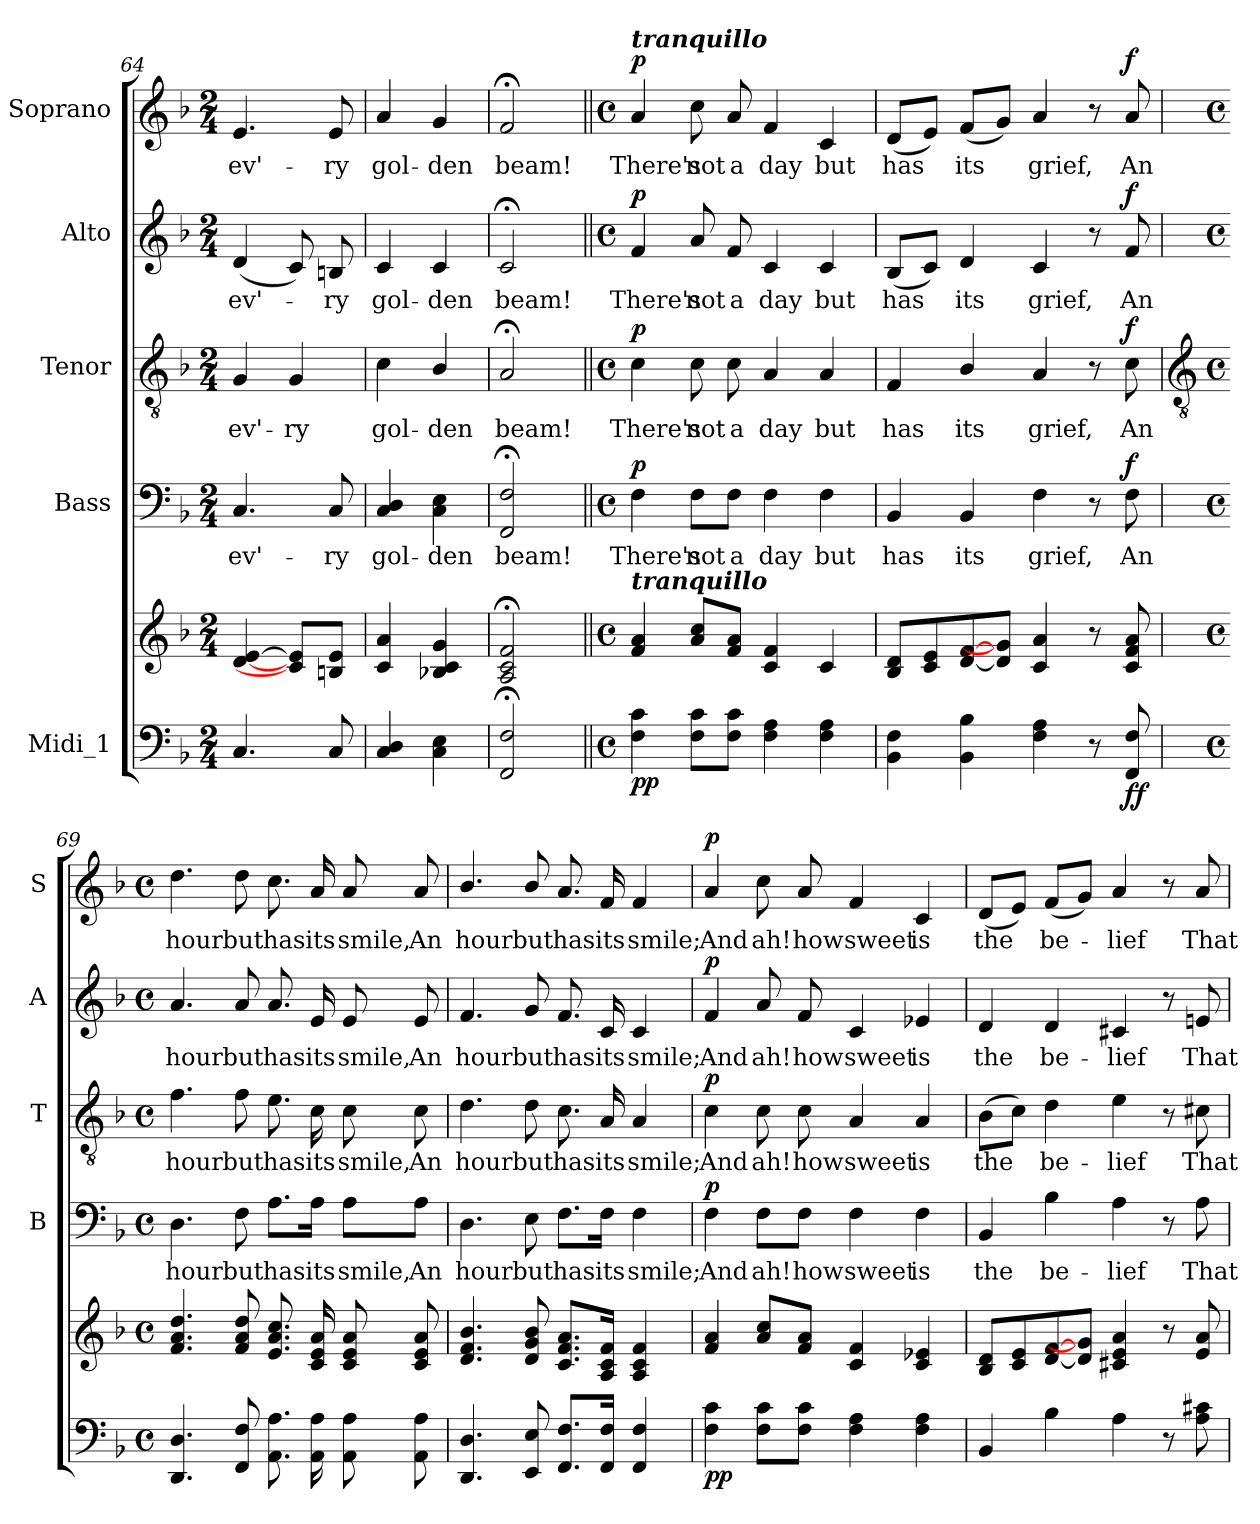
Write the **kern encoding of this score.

**kern	**kern	**dynam	**kern	**text	**dynam	**kern	**text	**dynam	**kern	**text	**dynam	**kern	**text	**dynam
*part5	*part5	*part5	*part4	*part4	*part4	*part3	*part3	*part3	*part2	*part2	*part2	*part1	*part1	*part1
*staff6	*staff5	*staff5/6	*staff4	*staff4	*staff4	*staff3	*staff3	*staff3	*staff2	*staff2	*staff2	*staff1	*staff1	*staff1
*I"Midi_1	*	*	*I"Bass	*	*	*I"Tenor	*	*	*I"Alto	*	*	*I"Soprano	*	*
*	*	*	*I'B	*	*	*I'T	*	*	*I'A	*	*	*I'S	*	*
*clefF4	*clefG2	*	*clefF4	*	*	*clefGv2	*	*	*clefG2	*	*	*clefG2	*	*
*k[b-]	*k[b-]	*	*k[b-]	*	*	*k[b-]	*	*	*k[b-]	*	*	*k[b-]	*	*
*F:	*F:	*	*F:	*	*	*F:	*	*	*F:	*	*	*F:	*	*
*M2/4	*M2/4	*	*M2/4	*	*	*M2/4	*	*	*M2/4	*	*	*M2/4	*	*
=64	=64	=64	=64	=64	=64	=64	=64	=64	=64	=64	=64	=64	=64	=64
!	!	!	!	!LO:LY:b	!	!	!LO:LY:b	!	!	!LO:LY:b	!	!	!LO:LY:b	!
4.C	[4d [4e	.	4.C	ev'-	.	4G	ev'-	.	(<4d	ev'-	.	4.e	ev'-	.
!	!	!	!	!	!	!	!LO:LY:b	!	!	!	!	!	!	!
.	8c] 8e]L	.	.	.	.	4G	-ry	.	8c)	.	.	.	.	.
!	!	!	!	!LO:LY:b	!	!	!	!	!	!LO:LY:b	!	!	!LO:LY:b	!
8C	8Bn 8eJ	.	8C	-ry	.	.	.	.	8Bn	ry	.	8e	-ry	.
=65	=65	=65	=65	=65	=65	=65	=65	=65	=65	=65	=65	=65	=65	=65
!	!	!	!	!LO:LY:b	!	!	!LO:LY:b	!	!	!LO:LY:b	!	!	!LO:LY:b	!
4C 4D	4c 4a	.	4C 4D	gol-	.	4c	gol-	.	4c	gol-	.	4a	gol-	.
!	!	!	!	!LO:LY:b	!	!	!LO:LY:b	!	!	!LO:LY:b	!	!	!LO:LY:b	!
4C 4E	4B-X 4c 4g	.	4C 4E	-den	.	4B-/	-den	.	4c	-den	.	4g	-den	.
=66	=66	=66	=66	=66	=66	=66	=66	=66	=66	=66	=66	=66	=66	=66
!	!	!	!	!LO:LY:b	!	!	!LO:LY:b	!	!	!LO:LY:b	!	!	!LO:LY:b	!
2FF; 2F;	2A;< 2c;< 2f;<	.	2FF; 2F;	beam!	.	2A;<	beam!	.	2c;<	beam!	.	2f;<	beam!	.
=67||	=67||	=67||	=67||	=67||	=67||	=67||	=67||	=67||	=67||	=67||	=67||	=67||	=67||	=67||
*M4/4	*M4/4	*	*M4/4	*	*	*M4/4	*	*	*M4/4	*	*	*M4/4	*	*
*met(c)	*met(c)	*	*met(c)	*	*	*met(c)	*	*	*met(c)	*	*	*met(c)	*	*
!	!	!	!	!	!	!	!	!	!	!	!	!LO:TX:a:Bi:t=tranquillo	!	!
!	!LO:TX:a:Bi:t=tranquillo	!	!	!	!	!	!	!	!	!	!	!	!	!
!	!	!LO:DY:b=2	!	!LO:LY:b	!	!	!LO:LY:b	!	!	!LO:LY:b	!	!	!LO:LY:b	!
!	!	!LO:DY:n=1:b	!	!	!LO:DY:b	!	!	!LO:DY:b	!	!	!LO:DY:b	!	!	!LO:DY:b
4F\ 4c\	4f 4a	p p	4F	There's	p	4c	There's	p	4f	There's	p	4a	There's	p
!	!	!	!	!LO:LY:b	!	!	!LO:LY:b	!	!	!LO:LY:b	!	!	!LO:LY:b	!
8F 8cL	8a 8ccL	.	8F\L	not	.	8c	not	.	8a	not	.	8cc	not	.
!	!	!	!	!LO:LY:b	!	!	!LO:LY:b	!	!	!LO:LY:b	!	!	!LO:LY:b	!
8F 8cJ	8f 8aJ	.	8F\J	a	.	8c	a	.	8f	a	.	8a	a	.
!	!	!	!	!LO:LY:b	!	!	!LO:LY:b	!	!	!LO:LY:b	!	!	!LO:LY:b	!
4F 4A	4c 4f	.	4F	day	.	4A	day	.	4c	day	.	4f	day	.
!	!	!	!	!LO:LY:b	!	!	!LO:LY:b	!	!	!LO:LY:b	!	!	!LO:LY:b	!
4F 4A	4c	.	4F	but	.	4A	but	.	4c	but	.	4c	but	.
=68	=68	=68	=68	=68	=68	=68	=68	=68	=68	=68	=68	=68	=68	=68
!	!	!	!	!LO:LY:b	!	!	!LO:LY:b	!	!	!LO:LY:b	!	!	!LO:LY:b	!
4BB- 4F	8B- 8dL	.	4BB-	has	.	4F	has	.	(<8B-L	has	.	(<8dL	has	.
.	8c 8e	.	.	.	.	.	.	.	8cJ)	.	.	8eJ)	.	.
!	!	!	!	!LO:LY:b	!	!	!LO:LY:b	!	!	!LO:LY:b	!	!	!LO:LY:b	!
4BB-\ 4B-\	[8d [8f	.	4BB-/	its	.	4B-/	its	.	4d	its	.	(<8fL	its	.
.	8d] 8g]J	.	.	.	.	.	.	.	.	.	.	8gJ)	.	.
!	!	!	!	!LO:LY:b	!	!	!LO:LY:b	!	!	!LO:LY:b	!	!	!LO:LY:b	!
4F 4A	4c 4a	.	4F	grief,	.	4A	grief,	.	4c	grief,	.	4a	grief,	.
8r	8r	.	8r	.	.	8r	.	.	8r	.	.	8r	.	.
!	!	!LO:DY:b=2	!	!LO:LY:b	!	!	!LO:LY:b	!	!	!LO:LY:b	!	!	!LO:LY:b	!
!	!	!LO:DY:n=1:b	!	!	!LO:DY:b	!	!	!LO:DY:b	!	!	!LO:DY:b	!	!	!LO:DY:b
8FF 8F	8c 8f 8a	f f	8F	An	f	8c	An	f	8f	An	f	8a	An	f
!!LO:LB:g=z
=69	=69	=69	=69	=69	=69	=69	=69	=69	=69	=69	=69	=69	=69	=69
*	*	*	*	*	*	*clefGv2	*	*	*	*	*	*	*	*
*M4/4	*M4/4	*	*M4/4	*	*	*M4/4	*	*	*M4/4	*	*	*M4/4	*	*
*met(c)	*met(c)	*	*met(c)	*	*	*met(c)	*	*	*met(c)	*	*	*met(c)	*	*
!	!	!	!	!LO:LY:b	!	!	!LO:LY:b	!	!	!LO:LY:b	!	!	!LO:LY:b	!
4.DD 4.D	4.f 4.a 4.dd	.	4.D	hour	.	4.f	hour	.	4.a	hour	.	4.dd	hour	.
!	!	!	!	!LO:LY:b	!	!	!LO:LY:b	!	!	!LO:LY:b	!	!	!LO:LY:b	!
8FF 8F	8f 8a 8dd	.	8F	but	.	8f	but	.	8a	but	.	8dd	but	.
!	!	!	!	!LO:LY:b	!	!	!LO:LY:b	!	!	!LO:LY:b	!	!	!LO:LY:b	!
8.AA 8.AL	8.e 8.a 8.ccL	.	8.A\L	has	.	8.e	has	.	8.a	has	.	8.cc	has	.
!	!	!	!	!LO:LY:b	!	!	!LO:LY:b	!	!	!LO:LY:b	!	!	!LO:LY:b	!
16AA 16AL	16c 16e 16aL	.	16A\Jk	its	.	16c	its	.	16e	its	.	16a	its	.
!	!	!	!	!LO:LY:b	!	!	!LO:LY:b	!	!	!LO:LY:b	!	!	!LO:LY:b	!
8AA 8A	8c 8e 8a	.	8A\L	smile,	.	8c	smile,	.	8e	smile,	.	8a	smile,	.
!	!	!	!	!LO:LY:b	!	!	!LO:LY:b	!	!	!LO:LY:b	!	!	!LO:LY:b	!
8AA 8AJ	8c 8e 8aJ	.	8A\J	An	.	8c	An	.	8e	An	.	8a	An	.
=70	=70	=70	=70	=70	=70	=70	=70	=70	=70	=70	=70	=70	=70	=70
!	!	!	!	!LO:LY:b	!	!	!LO:LY:b	!	!	!LO:LY:b	!	!	!LO:LY:b	!
4.DD 4.D	4.d/ 4.f/ 4.b-/	.	4.D	hour	.	4.d	hour	.	4.f	hour	.	4.b-/	hour	.
!	!	!	!	!LO:LY:b	!	!	!LO:LY:b	!	!	!LO:LY:b	!	!	!LO:LY:b	!
8EE 8E	8d/ 8g/ 8b-/	.	8E	but	.	8d	but	.	8g	but	.	8b-/	but	.
!	!	!	!	!LO:LY:b	!	!	!LO:LY:b	!	!	!LO:LY:b	!	!	!LO:LY:b	!
8.FF 8.FL	8.c 8.f 8.aL	.	8.F\L	has	.	8.c	has	.	8.f	has	.	8.a	has	.
!	!	!	!	!LO:LY:b	!	!	!LO:LY:b	!	!	!LO:LY:b	!	!	!LO:LY:b	!
16FF 16FJ	16A 16c 16fJ	.	16F\Jk	its	.	16A	its	.	16c	its	.	16f	its	.
!	!	!	!	!LO:LY:b	!	!	!LO:LY:b	!	!	!LO:LY:b	!	!	!LO:LY:b	!
4FF 4F	4A 4c 4f	.	4F	smile;	.	4A	smile;	.	4c	smile;	.	4f	smile;	.
=71	=71	=71	=71	=71	=71	=71	=71	=71	=71	=71	=71	=71	=71	=71
!	!	!LO:DY:b=2	!	!LO:LY:b	!	!	!LO:LY:b	!	!	!LO:LY:b	!	!	!LO:LY:b	!
!	!	!LO:DY:n=1:b	!	!	!LO:DY:b	!	!	!LO:DY:b	!	!	!LO:DY:b	!	!	!LO:DY:b
4F 4c	4f 4a	p p	4F	And	p	4c	And	p	4f	And	p	4a	And	p
!	!	!	!	!LO:LY:b	!	!	!LO:LY:b	!	!	!LO:LY:b	!	!	!LO:LY:b	!
8F 8cL	8a 8ccL	.	8F\L	ah!	.	8c	ah!	.	8a	ah!	.	8cc	ah!	.
!	!	!	!	!LO:LY:b	!	!	!LO:LY:b	!	!	!LO:LY:b	!	!	!LO:LY:b	!
8F 8cJ	8f 8aJ	.	8F\J	how	.	8c	how	.	8f	how	.	8a	how	.
!	!	!	!	!LO:LY:b	!	!	!LO:LY:b	!	!	!LO:LY:b	!	!	!LO:LY:b	!
4F 4A	4c 4f	.	4F	sweet	.	4A	sweet	.	4c	sweet	.	4f	sweet	.
!	!	!	!	!LO:LY:b	!	!	!LO:LY:b	!	!	!LO:LY:b	!	!	!LO:LY:b	!
4F 4A	4c 4e-X	.	4F	is	.	4A	is	.	4e-X	is	.	4c	is	.
=72	=72	=72	=72	=72	=72	=72	=72	=72	=72	=72	=72	=72	=72	=72
!	!	!	!	!LO:LY:b	!	!	!LO:LY:b	!	!	!LO:LY:b	!	!	!LO:LY:b	!
4BB-	8B- 8dL	.	4BB-	the	.	(>8B-L	the	.	4d	the	.	(<8dL	the	.
.	8c 8e	.	.	.	.	8cJ)	.	.	.	.	.	8eJ)	.	.
!	!	!	!	!LO:LY:b	!	!	!LO:LY:b	!	!	!LO:LY:b	!	!	!LO:LY:b	!
4B-	[8d [8f	.	4B-	be-	.	4d	be-	.	4d	be-	.	(<8fL	be-	.
.	8d] 8g]J	.	.	.	.	.	.	.	.	.	.	8gJ)	.	.
!	!	!	!	!LO:LY:b	!	!	!LO:LY:b	!	!	!LO:LY:b	!	!	!LO:LY:b	!
4A	4c#X 4e 4a	.	4A	-lief	.	4e	-lief	.	4c#X	-lief	.	4a	lief	.
8r	8r	.	8r	.	.	8r	.	.	8r	.	.	8r	.	.
!	!	!	!	!LO:LY:b	!	!	!LO:LY:b	!	!	!LO:LY:b	!	!	!LO:LY:b	!
8A 8c#X	8e 8a	.	8A	That	.	8c#X	That	.	8en	That	.	8a	That	.
=	=	=	=	=	=	=	=	=	=	=	=	=	=	=
*-	*-	*-	*-	*-	*-	*-	*-	*-	*-	*-	*-	*-	*-	*-
